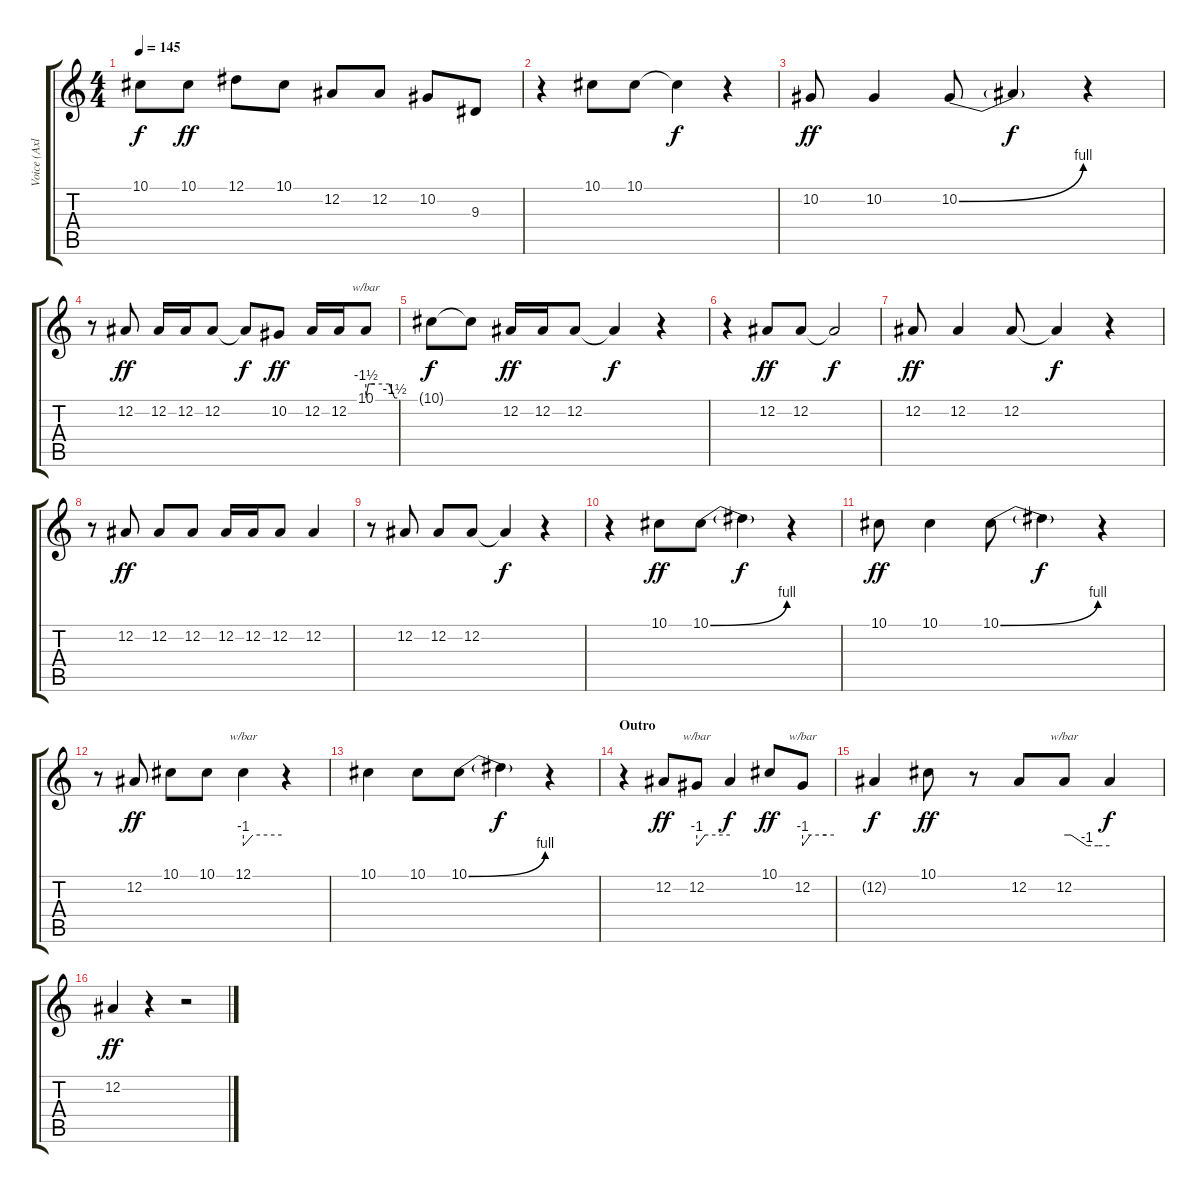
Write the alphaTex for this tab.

\track ("Voice (Axl)" "Voice (Axl") {instrument lead2sawtooth}
\staff {score tabs}
\tuning (Eb4 Bb3 Gb3 Db3 Ab2 Eb2) {hide}
\ts (4 4)
\tempo 145
\clef g2
\ks c
10.1{t}.8{dy f} 10.1.8{dy ff} 12.1.8 10.1.8 12.2.8 12.2.8 10.2.8 9.3.8 |
r.4 10.1.8 10.1.8 10.1{t}.4{dy f} r.4 |
10.2.8{dy ff} 10.2.4 10.2{be (bend 0 0 60 4)}.8 10.2{t}.4{dy f} r.4 |
r.8 12.2.8{dy ff} 12.2.16 12.2.16 12.2.8 12.2{t}.8{dy f} 10.2.8{dy ff} 12.2.16 12.2.16 10.1.8{tbe (custom default 0 -6 5 0 17 0 45 0 55 -6 60 -6)} |
10.1{t}.8{dy f} 10.1{t}.8 12.2.16{dy ff} 12.2.16 12.2.8 12.2{t}.4{dy f} r.4 |
r.4 12.2.8{dy ff} 12.2.8 12.2{t}.2{dy f} |
12.2.8{dy ff} 12.2.4 12.2.8 12.2{t}.4{dy f} r.4 |
r.8 12.2.8{dy ff} 12.2.8 12.2.8 12.2.16 12.2.16 12.2.8 12.2.4 |
r.8 12.2.8 12.2.8 12.2.8 12.2{t}.4{dy f} r.4 |
r.4 10.1.8{dy ff} 10.1{be (bend 0 0 60 4)}.8 10.1{t}.4{dy f} r.4 |
10.1.8{dy ff} 10.1.4 10.1{be (bend 0 0 60 4)}.8 10.1{t}.4{dy f} r.4 |
r.8 12.2.8{dy ff} 10.1.8 10.1.8 12.1.4{tbe (custom default 0 -4 15 0 60 0)} r.4 |
10.1.4 10.1.8 10.1{be (bend 0 0 60 4)}.8 10.1{t}.4{dy f} r.4 |
\section ("" "Outro")
r.4 12.2.8{dy ff} 12.2.8{tbe (custom default 0 -4 15 0 60 0)} 12.2{t}.4{dy f} 10.1.8{dy ff} 12.2.8{tbe (custom default 0 -4 15 0 45 0 60 0)} |
12.2{t}.4{dy f} 10.1.8{dy ff} r.8 12.2.8 12.2.8{tbe (custom default 0 0 9 0 30 -4 45 -4 60 -4)} 12.2{t}.4{dy f} |
12.2.4{dy ff} r.4 r.2
